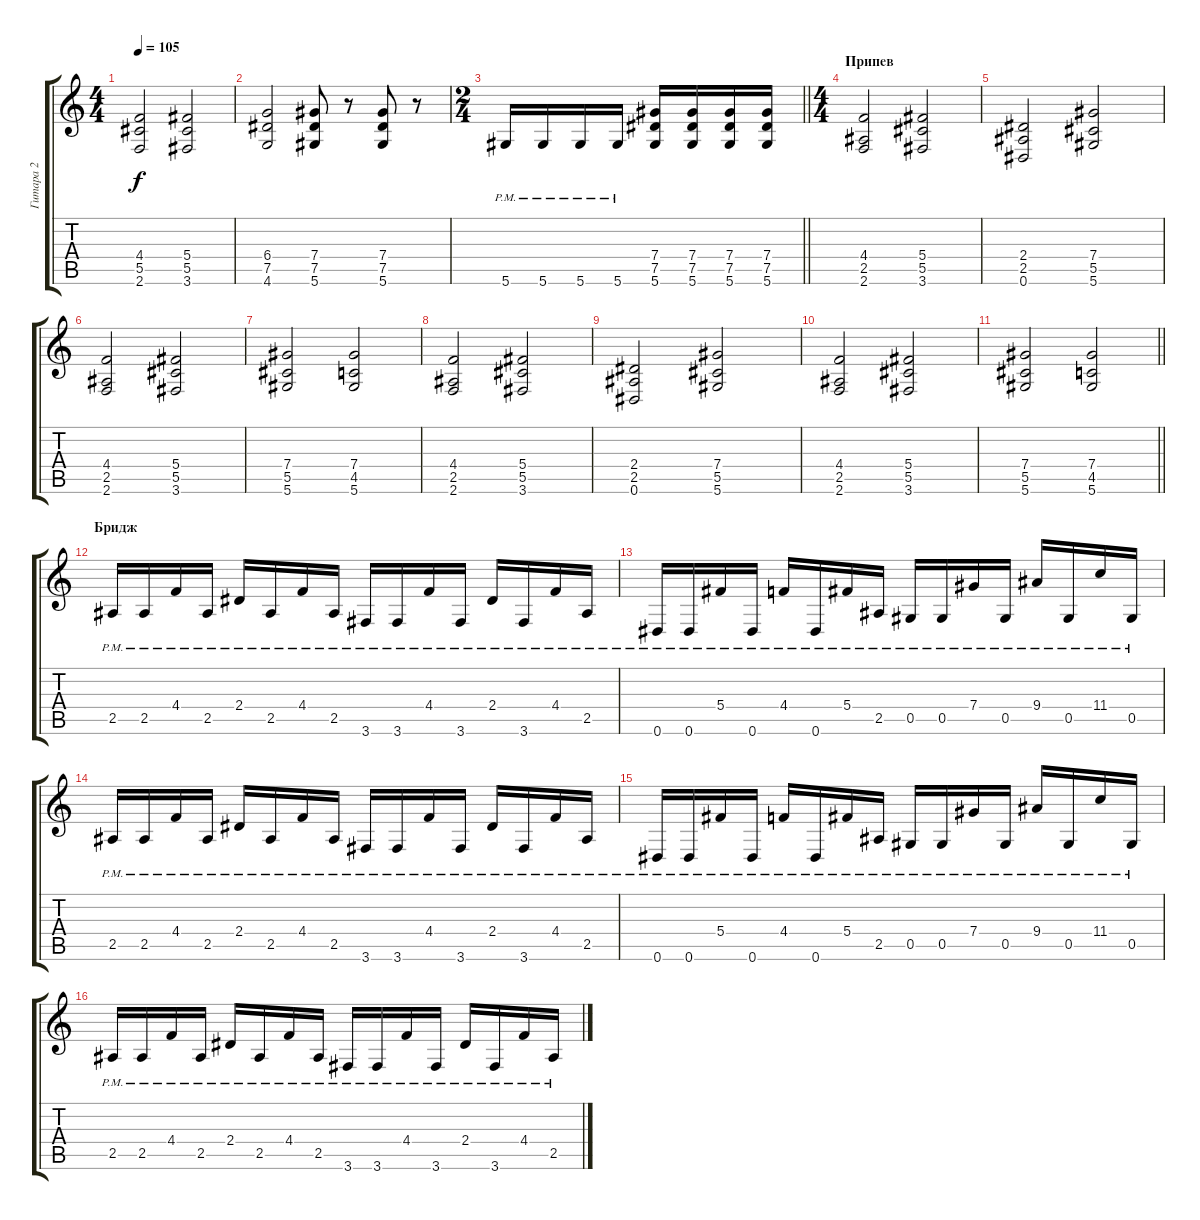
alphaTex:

\track ("Гитара 2" "Гитара 2") {instrument distortionguitar}
\staff {score tabs}
\tuning (Eb4 Bb3 Gb3 Db3 Ab2 Eb2) {hide}
\ts (4 4)
\tempo 105
\clef g2
\ks c
(4.4 5.5 2.6).2{dy f} (5.4 5.5 3.6).2 |
(6.4 7.5 4.6).2 (7.4 7.5 5.6).8 r.8 (7.4 7.5 5.6).8 r.8 |
\ts (2 4)
\barLineRight lightlight
5.6{pm}.16 5.6{pm}.16 5.6{pm}.16 5.6{pm}.16 (7.4 7.5 5.6).16 (7.4 7.5 5.6).16 (7.4 7.5 5.6).16 (7.4 7.5 5.6).16 |
\ts (4 4)
\section ("" "Припев")
(4.4 2.5 2.6).2 (5.4 5.5 3.6).2 |
(2.4 2.5 0.6).2 (7.4 5.5 5.6).2 |
(4.4 2.5 2.6).2 (5.4 5.5 3.6).2 |
(7.4 5.5 5.6).2 (7.4 4.5 5.6).2 |
(4.4 2.5 2.6).2 (5.4 5.5 3.6).2 |
(2.4 2.5 0.6).2 (7.4 5.5 5.6).2 |
(4.4 2.5 2.6).2 (5.4 5.5 3.6).2 |
\barLineRight lightlight
(7.4 5.5 5.6).2 (7.4 4.5 5.6).2 |
\section ("" "Бридж")
2.5{pm}.16 2.5{pm}.16 4.4{pm}.16 2.5{pm}.16 2.4{pm}.16 2.5{pm}.16 4.4{pm}.16 2.5{pm}.16 3.6{pm}.16 3.6{pm}.16 4.4{pm}.16 3.6{pm}.16 2.4{pm}.16 3.6{pm}.16 4.4{pm}.16 2.5{pm}.16 |
0.6{pm}.16 0.6{pm}.16 5.4{pm}.16 0.6{pm}.16 4.4{pm}.16 0.6{pm}.16 5.4{pm}.16 2.5{pm}.16 0.5{pm}.16 0.5{pm}.16 7.4{pm}.16 0.5{pm}.16 9.4{pm}.16 0.5{pm}.16 11.4{pm}.16 0.5{pm}.16 |
2.5{pm}.16 2.5{pm}.16 4.4{pm}.16 2.5{pm}.16 2.4{pm}.16 2.5{pm}.16 4.4{pm}.16 2.5{pm}.16 3.6{pm}.16 3.6{pm}.16 4.4{pm}.16 3.6{pm}.16 2.4{pm}.16 3.6{pm}.16 4.4{pm}.16 2.5{pm}.16 |
0.6{pm}.16 0.6{pm}.16 5.4{pm}.16 0.6{pm}.16 4.4{pm}.16 0.6{pm}.16 5.4{pm}.16 2.5{pm}.16 0.5{pm}.16 0.5{pm}.16 7.4{pm}.16 0.5{pm}.16 9.4{pm}.16 0.5{pm}.16 11.4{pm}.16 0.5{pm}.16 |
2.5{pm}.16 2.5{pm}.16 4.4{pm}.16 2.5{pm}.16 2.4{pm}.16 2.5{pm}.16 4.4{pm}.16 2.5{pm}.16 3.6{pm}.16 3.6{pm}.16 4.4{pm}.16 3.6{pm}.16 2.4{pm}.16 3.6{pm}.16 4.4{pm}.16 2.5{pm}.16
